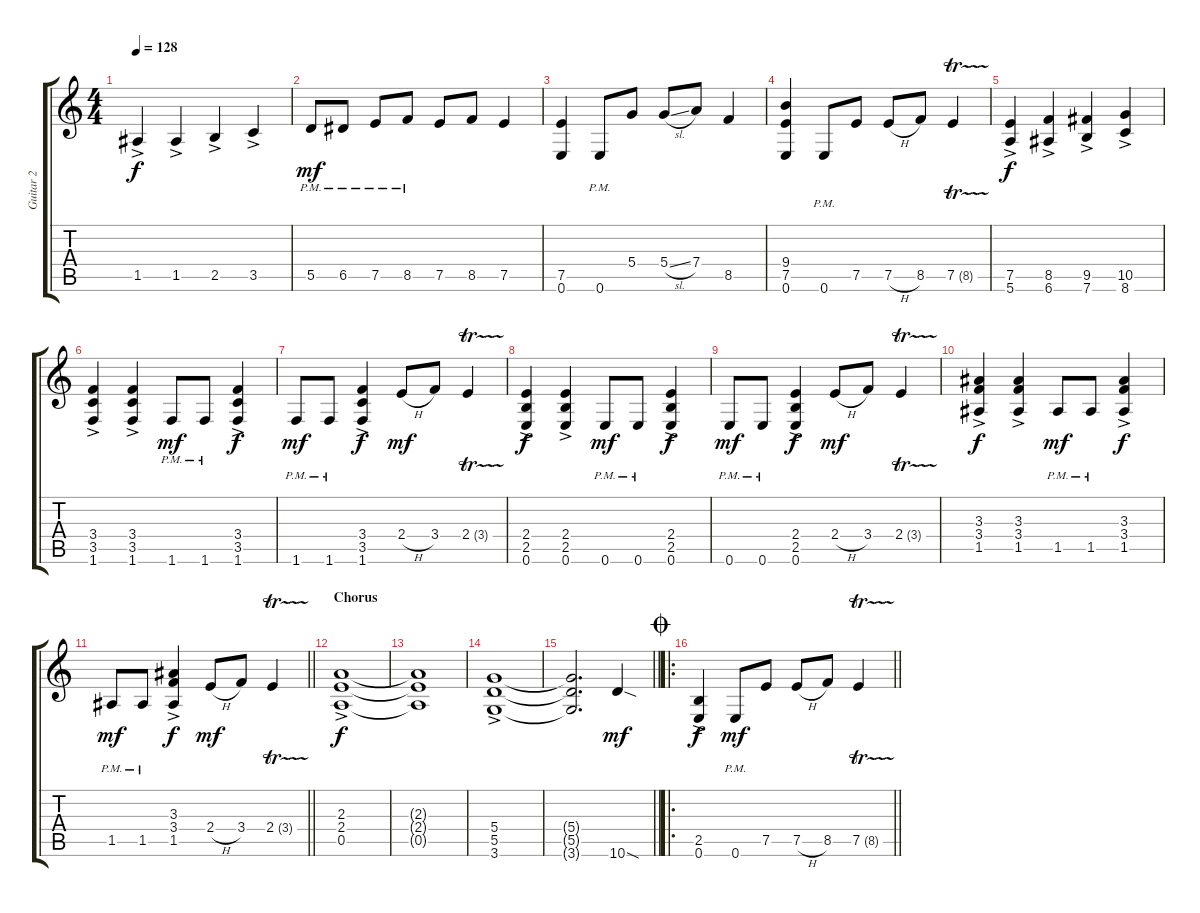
\track ("Guitar 2" "Guitar 2") {instrument distortionguitar}
\staff {score tabs}
\tuning (E4 B3 G3 D3 A2 E2) {hide}
\ts (4 4)
\tempo 128
\clef g2
\ks c
1.5{ac}.4{dy f} 1.5{ac}.4 2.5{ac}.4 3.5{ac}.4 |
5.5{pm}.8{dy mf} 6.5{pm}.8 7.5{pm}.8 8.5{pm}.8 7.5.8 8.5.8 7.5.4 |
(7.5 0.6).4 0.6{pm}.8 5.4.8 5.4{sl}.8 7.4.8 8.5.4 |
(9.4 7.5 0.6).4 0.6{pm}.8 7.5.8 7.5{h}.8 8.5.8 7.5{tr (8 32)}.4 |
(7.5{ac} 5.6{ac}).4{dy f} (8.5{ac} 6.6{ac}).4 (9.5{ac} 7.6{ac}).4 (10.5{ac} 8.6{ac}).4 |
(3.4{ac} 3.5{ac} 1.6{ac}).4 (3.4{ac} 3.5{ac} 1.6{ac}).4 1.6{pm}.8{dy mf} 1.6{pm}.8 (3.4{ac} 3.5{ac} 1.6{ac}).4{dy f} |
1.6{pm}.8{dy mf} 1.6{pm}.8 (3.4{ac} 3.5{ac} 1.6{ac}).4{dy f} 2.4{h}.8{dy mf} 3.4.8 2.4{tr (3 32)}.4 |
(2.4{ac} 2.5{ac} 0.6{ac}).4{dy f} (2.4{ac} 2.5{ac} 0.6{ac}).4 0.6{pm}.8{dy mf} 0.6{pm}.8 (2.4{ac} 2.5{ac} 0.6{ac}).4{dy f} |
0.6{pm}.8{dy mf} 0.6{pm}.8 (2.4{ac} 2.5{ac} 0.6{ac}).4{dy f} 2.4{h}.8{dy mf} 3.4.8 2.4{tr (3 32)}.4 |
(3.3{ac} 3.4{ac} 1.5{ac}).4{dy f} (3.3{ac} 3.4{ac} 1.5{ac}).4 1.5{pm}.8{dy mf} 1.5{pm}.8 (3.3{ac} 3.4{ac} 1.5{ac}).4{dy f} |
\barLineRight lightlight
1.5{pm}.8{dy mf} 1.5{pm}.8 (3.3{ac} 3.4{ac} 1.5{ac}).4{dy f} 2.4{h}.8{dy mf} 3.4.8 2.4{tr (3 32)}.4 |
\section ("" "Chorus")
(2.3{ac} 2.4{ac} 0.5{ac}).1{dy f} |
(2.3{t} 2.4{t} 0.5{t}).1 |
(5.4{ac} 5.5{ac} 3.6{ac}).1 |
\barLineRight lightlight
(5.4{t} 5.5{t} 3.6{t}).2{d} 10.6{sod}.4{dy mf} |
\ro
\section ("" "")
\jump coda
\barLineRight lightlight
(2.5{ac} 0.6{ac}).4{dy f} 0.6{pm}.8{dy mf} 7.5.8 7.5{h}.8 8.5.8 7.5{tr (8 32)}.4
